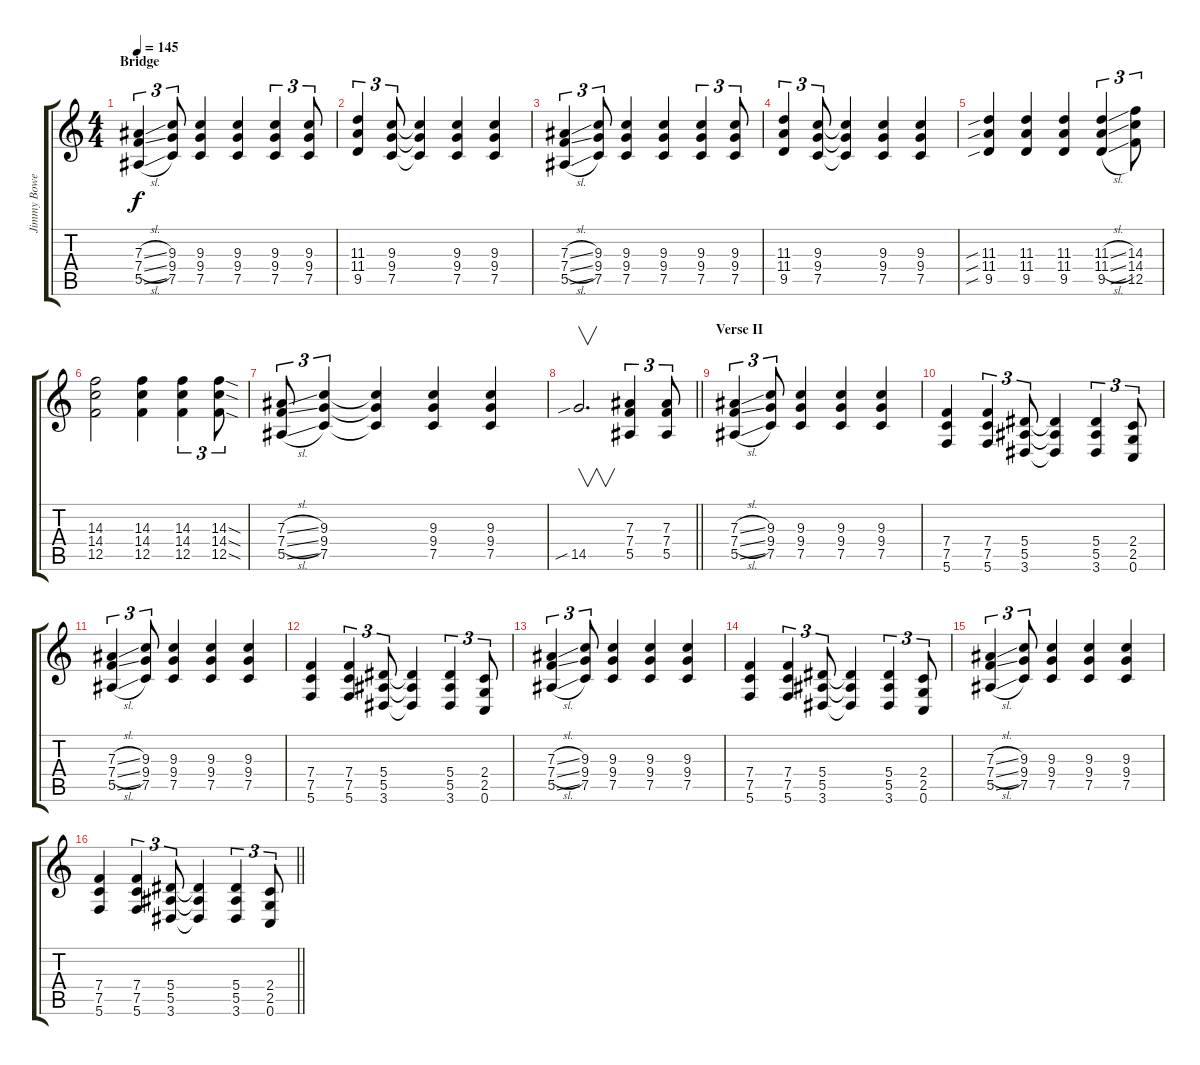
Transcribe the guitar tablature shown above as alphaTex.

\track ("Jimmy Bower" "Jimmy Bowe") {instrument distortionguitar}
\staff {score tabs}
\tuning (C4 G3 Eb3 Bb2 F2 C2) {hide}
\ts (4 4)
\section ("" "Bridge")
\tempo 145
\clef g2
\ks c
(7.3{sl} 7.4{sl} 5.5{sl}).4{tu (3 2) dy f} (9.3 9.4 7.5).8{tu (3 2)} (9.3 9.4 7.5).4 (9.3 9.4 7.5).4 (9.3 9.4 7.5).4{tu (3 2)} (9.3 9.4 7.5).8{tu (3 2)} |
(11.3 11.4 9.5).4{tu (3 2)} (9.3 9.4 7.5).8{tu (3 2)} (9.3{t} 9.4{t} 7.5{t}).4 (9.3 9.4 7.5).4 (9.3 9.4 7.5).4 |
(7.3{sl} 7.4{sl} 5.5{sl}).4{tu (3 2)} (9.3 9.4 7.5).8{tu (3 2)} (9.3 9.4 7.5).4 (9.3 9.4 7.5).4 (9.3 9.4 7.5).4{tu (3 2)} (9.3 9.4 7.5).8{tu (3 2)} |
(11.3 11.4 9.5).4{tu (3 2)} (9.3 9.4 7.5).8{tu (3 2)} (9.3{t} 9.4{t} 7.5{t}).4 (9.3 9.4 7.5).4 (9.3 9.4 7.5).4 |
(11.3{sib} 11.4{sib} 9.5{sib}).4 (11.3 11.4 9.5).4 (11.3 11.4 9.5).4 (11.3{sl} 11.4{sl} 9.5{sl}).4{tu (3 2)} (14.3 14.4 12.5).8{tu (3 2)} |
(14.3 14.4 12.5).2 (14.3 14.4 12.5).4 (14.3 14.4 12.5).4{tu (3 2)} (14.3{sod} 14.4{sod} 12.5{sod}).8{tu (3 2)} |
(7.3{sl} 7.4{sl} 5.5{sl}).8{tu (3 2)} (9.3 9.4 7.5).4{tu (3 2)} (9.3{t} 9.4{t} 7.5{t}).4 (9.3 9.4 7.5).4 (9.3 9.4 7.5).4 |
\barLineRight lightlight
14.5{sib}.2{v d} (7.3 7.4 5.5).4{tu (3 2)} (7.3 7.4 5.5).8{tu (3 2)} |
\section ("" "Verse II")
(7.3{sl} 7.4{sl} 5.5{sl}).4{tu (3 2)} (9.3 9.4 7.5).8{tu (3 2)} (9.3 9.4 7.5).4 (9.3 9.4 7.5).4 (9.3 9.4 7.5).4 |
(7.4 7.5 5.6).4 (7.4 7.5 5.6).4{tu (3 2)} (5.4 5.5 3.6).8{tu (3 2)} (5.4{t} 5.5{t} 3.6{t}).4 (5.4 5.5 3.6).4{tu (3 2)} (2.4 2.5 0.6).8{tu (3 2)} |
(7.3{sl} 7.4{sl} 5.5{sl}).4{tu (3 2)} (9.3 9.4 7.5).8{tu (3 2)} (9.3 9.4 7.5).4 (9.3 9.4 7.5).4 (9.3 9.4 7.5).4 |
(7.4 7.5 5.6).4 (7.4 7.5 5.6).4{tu (3 2)} (5.4 5.5 3.6).8{tu (3 2)} (5.4{t} 5.5{t} 3.6{t}).4 (5.4 5.5 3.6).4{tu (3 2)} (2.4 2.5 0.6).8{tu (3 2)} |
(7.3{sl} 7.4{sl} 5.5{sl}).4{tu (3 2)} (9.3 9.4 7.5).8{tu (3 2)} (9.3 9.4 7.5).4 (9.3 9.4 7.5).4 (9.3 9.4 7.5).4 |
(7.4 7.5 5.6).4 (7.4 7.5 5.6).4{tu (3 2)} (5.4 5.5 3.6).8{tu (3 2)} (5.4{t} 5.5{t} 3.6{t}).4 (5.4 5.5 3.6).4{tu (3 2)} (2.4 2.5 0.6).8{tu (3 2)} |
(7.3{sl} 7.4{sl} 5.5{sl}).4{tu (3 2)} (9.3 9.4 7.5).8{tu (3 2)} (9.3 9.4 7.5).4 (9.3 9.4 7.5).4 (9.3 9.4 7.5).4 |
\barLineRight lightlight
(7.4 7.5 5.6).4 (7.4 7.5 5.6).4{tu (3 2)} (5.4 5.5 3.6).8{tu (3 2)} (5.4{t} 5.5{t} 3.6{t}).4 (5.4 5.5 3.6).4{tu (3 2)} (2.4 2.5 0.6).8{tu (3 2)}
